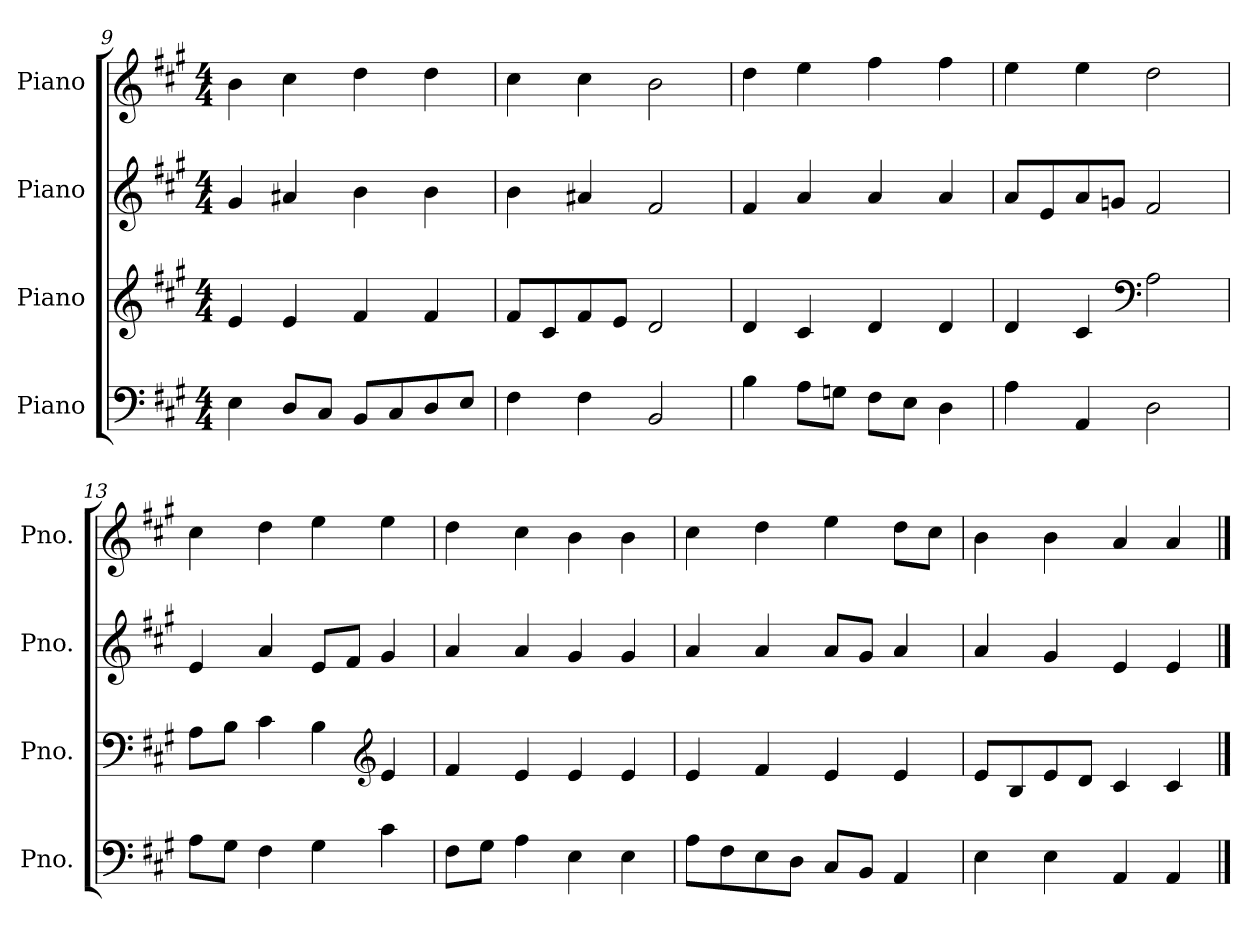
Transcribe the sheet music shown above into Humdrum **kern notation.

**kern	**kern	**kern	**kern
*part4	*part3	*part2	*part1
*staff4	*staff3	*staff2	*staff1
*I"Piano	*I"Piano	*I"Piano	*I"Piano
*I'Pno.	*I'Pno.	*I'Pno.	*I'Pno.
*clefF4	*clefG2	*clefG2	*clefG2
*k[f#c#g#]	*k[f#c#g#]	*k[f#c#g#]	*k[f#c#g#]
*M4/4	*M4/4	*M4/4	*M4/4
=9	=9	=9	=9
4E\	4e/	4g#/	4b\
8D/L	4e/	4a#X/	4cc#\
8C#/J	.	.	.
8BB/L	4f#/	4b\	4dd\
8C#/	.	.	.
8D/	4f#/	4b\	4dd\
8E/J	.	.	.
=10	=10	=10	=10
4F#\	8f#/L	4b\	4cc#\
.	8c#/	.	.
4F#\	8f#/	4a#X/	4cc#\
.	8e/J	.	.
2BB/	2d/	2f#/	2b\
=11	=11	=11	=11
4B\	4d/	4f#/	4dd\
8A\L	4c#/	4a/	4ee\
8Gn\J	.	.	.
8F#\L	4d/	4a/	4ff#\
8E\J	.	.	.
4D\	4d/	4a/	4ff#\
=12	=12	=12	=12
4A\	4d/	8a/L	4ee\
.	.	8e/	.
4AA/	4c#/	8a/	4ee\
.	.	8gn/J	.
*	*clefF4	*	*
2D\	2A\	2f#/	2dd\
!!LO:LB:g=z
=13	=13	=13	=13
8A\L	8A\L	4e/	4cc#\
8G#\J	8B\J	.	.
4F#\	4c#\	4a/	4dd\
4G#\	4B\	8e/L	4ee\
.	.	8f#/J	.
*	*clefG2	*	*
4c#\	4e/	4g#/	4ee\
=14	=14	=14	=14
8F#\L	4f#/	4a/	4dd\
8G#\J	.	.	.
4A\	4e/	4a/	4cc#\
4E\	4e/	4g#/	4b\
4E\	4e/	4g#/	4b\
=15	=15	=15	=15
8A\L	4e/	4a/	4cc#\
8F#\	.	.	.
8E\	4f#/	4a/	4dd\
8D\J	.	.	.
8C#/L	4e/	8a/L	4ee\
8BB/J	.	8g#/J	.
4AA/	4e/	4a/	8dd\L
.	.	.	8cc#\J
=16	=16	=16	=16
4E\	8e/L	4a/	4b\
.	8B/	.	.
4E\	8e/	4g#/	4b\
.	8d/J	.	.
4AA/	4c#/	4e/	4a/
4AA/	4c#/	4e/	4a/
==	==	==	==
*-	*-	*-	*-
